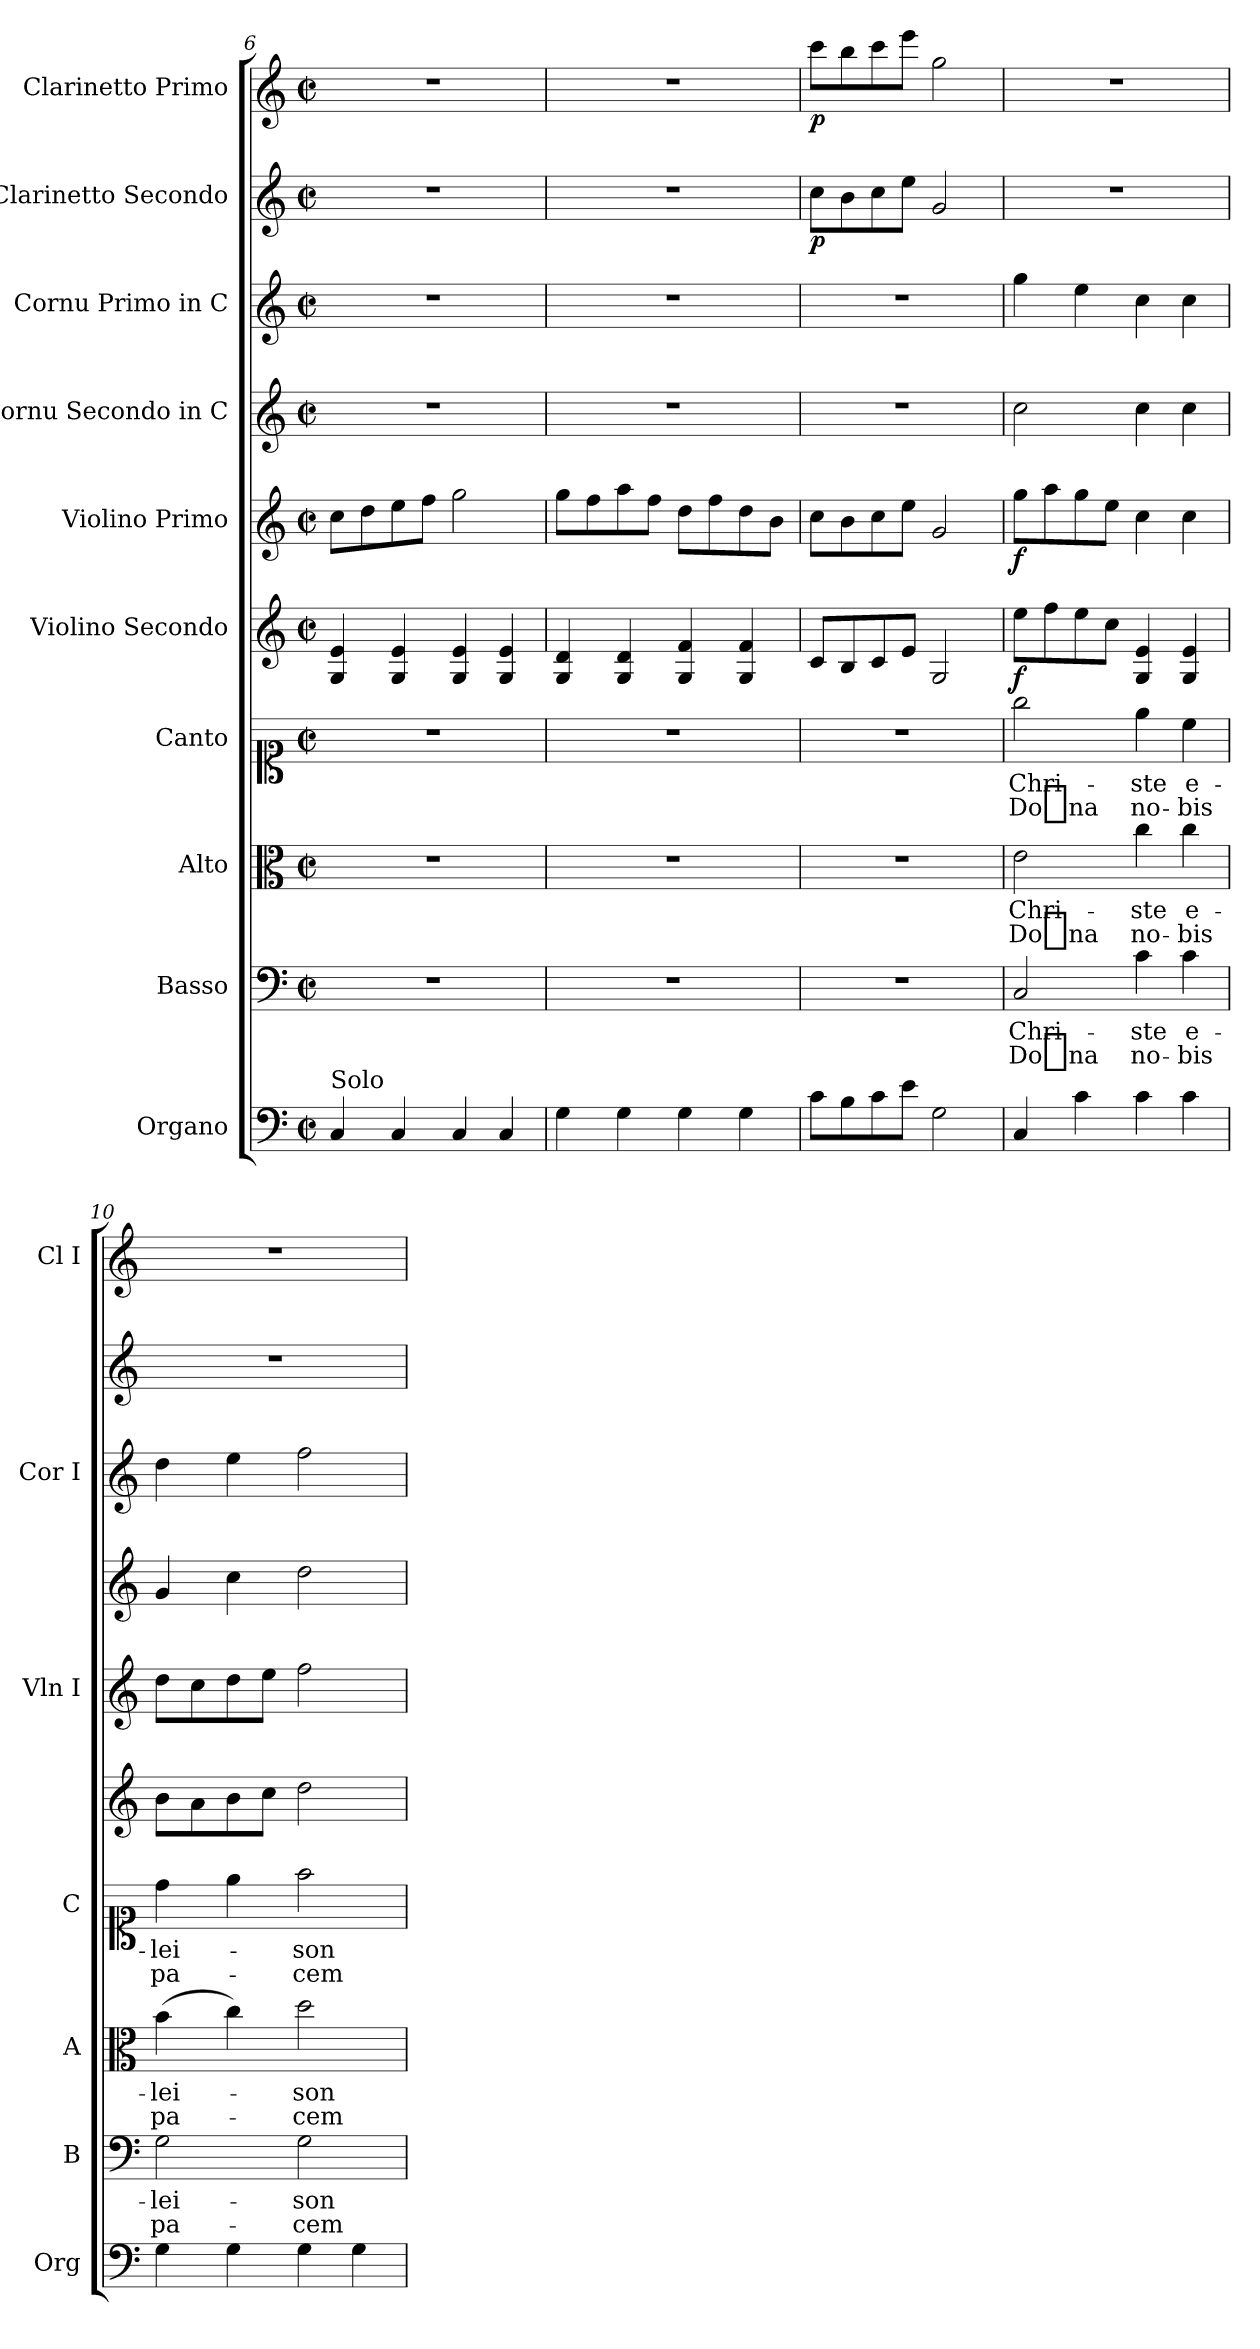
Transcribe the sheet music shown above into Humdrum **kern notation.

**kern	**kern	**text	**text	**kern	**text	**text	**kern	**text	**text	**kern	**dynam	**kern	**dynam	**kern	**kern	**kern	**dynam	**kern	**dynam
*part10	*part9	*part9	*part9	*part8	*part8	*part8	*part7	*part7	*part7	*part6	*part6	*part5	*part5	*part4	*part3	*part2	*part2	*part1	*part1
*staff10	*staff9	*staff9	*staff9	*staff8	*staff8	*staff8	*staff7	*staff7	*staff7	*staff6	*staff6	*staff5	*staff5	*staff4	*staff3	*staff2	*staff2	*staff1	*staff1
*I"Organo	*I"Basso	*	*	*I"Alto	*	*	*I"Canto	*	*	*I"Violino Secondo	*	*I"Violino Primo	*	*I"Cornu Secondo in C	*I"Cornu Primo in C	*I"Clarinetto Secondo	*	*I"Clarinetto Primo	*
*I'Org	*I'B	*	*	*I'A	*	*	*I'C	*	*	*	*	*I'Vln I	*	*	*I'Cor I	*	*	*I'Cl I	*
*clefF4	*clefF4	*	*	*clefC3	*	*	*clefC1	*	*	*clefG2	*	*clefG2	*	*clefG2	*clefG2	*clefG2	*	*clefG2	*
*k[]	*k[]	*	*	*k[]	*	*	*k[]	*	*	*k[]	*	*k[]	*	*k[]	*k[]	*k[]	*	*k[]	*
*M2/2	*M2/2	*	*	*M2/2	*	*	*M2/2	*	*	*M2/2	*	*M2/2	*	*M2/2	*M2/2	*M2/2	*	*M2/2	*
*met(c|)	*met(c|)	*	*	*met(c|)	*	*	*met(c|)	*	*	*met(c|)	*	*met(c|)	*	*met(c|)	*met(c|)	*met(c|)	*	*met(c|)	*
=6	=6	=6	=6	=6	=6	=6	=6	=6	=6	=6	=6	=6	=6	=6	=6	=6	=6	=6	=6
!LO:TX:a:t=Solo	!	!	!	!	!	!	!	!	!	!	!	!	!	!	!	!	!	!	!
4C	1r	.	.	1r	.	.	1r	.	.	4G 4e	.	8ccL	.	1r	1r	1r	.	1r	.
.	.	.	.	.	.	.	.	.	.	.	.	8dd	.	.	.	.	.	.	.
4C	.	.	.	.	.	.	.	.	.	4G 4e	.	8ee	.	.	.	.	.	.	.
.	.	.	.	.	.	.	.	.	.	.	.	8ffJ	.	.	.	.	.	.	.
4C	.	.	.	.	.	.	.	.	.	4G 4e	.	2gg	.	.	.	.	.	.	.
4C	.	.	.	.	.	.	.	.	.	4G 4e	.	.	.	.	.	.	.	.	.
=7	=7	=7	=7	=7	=7	=7	=7	=7	=7	=7	=7	=7	=7	=7	=7	=7	=7	=7	=7
4G	1r	.	.	1r	.	.	1r	.	.	4G 4d	.	8ggL	.	1r	1r	1r	.	1r	.
.	.	.	.	.	.	.	.	.	.	.	.	8ff	.	.	.	.	.	.	.
4G	.	.	.	.	.	.	.	.	.	4G 4d	.	8aa	.	.	.	.	.	.	.
.	.	.	.	.	.	.	.	.	.	.	.	8ffJ	.	.	.	.	.	.	.
4G	.	.	.	.	.	.	.	.	.	4G 4f	.	8ddL	.	.	.	.	.	.	.
.	.	.	.	.	.	.	.	.	.	.	.	8ff	.	.	.	.	.	.	.
4G	.	.	.	.	.	.	.	.	.	4G 4f	.	8dd	.	.	.	.	.	.	.
.	.	.	.	.	.	.	.	.	.	.	.	8bJ	.	.	.	.	.	.	.
=8	=8	=8	=8	=8	=8	=8	=8	=8	=8	=8	=8	=8	=8	=8	=8	=8	=8	=8	=8
8cL	1r	.	.	1r	.	.	1r	.	.	8cL	.	8ccL	.	1r	1r	8ccL	p	8cccL	p
8B	.	.	.	.	.	.	.	.	.	8B	.	8b	.	.	.	8b	.	8bb	.
8c	.	.	.	.	.	.	.	.	.	8c	.	8cc	.	.	.	8cc	.	8ccc	.
8eJ	.	.	.	.	.	.	.	.	.	8eJ	.	8eeJ	.	.	.	8eeJ	.	8eeeJ	.
2G	.	.	.	.	.	.	.	.	.	2G	.	2g	.	.	.	2g	.	2gg	.
=9	=9	=9	=9	=9	=9	=9	=9	=9	=9	=9	=9	=9	=9	=9	=9	=9	=9	=9	=9
4C	2C	Chri-	Do_na	2e	Chri-	Do_na	2gg	Chri-	Do_na	8eeL	f	8ggL	f	2cc	4gg	1r	.	1r	.
.	.	.	.	.	.	.	.	.	.	8ff	.	8aa	.	.	.	.	.	.	.
4c	.	.	.	.	.	.	.	.	.	8ee	.	8gg	.	.	4ee	.	.	.	.
.	.	.	.	.	.	.	.	.	.	8ccJ	.	8eeJ	.	.	.	.	.	.	.
4c	4c	-ste	no-	4cc	-ste	no-	4ee	-ste	no-	4G 4e	.	4cc	.	4cc	4cc	.	.	.	.
4c	4c	e-	-bis	4cc	e-	-bis	4cc	e-	-bis	4G 4e	.	4cc	.	4cc	4cc	.	.	.	.
=10	=10	=10	=10	=10	=10	=10	=10	=10	=10	=10	=10	=10	=10	=10	=10	=10	=10	=10	=10
4G	2G	-lei-	pa-	(>4b	-lei-	pa-	4dd	-lei-	pa-	8bL	.	8ddL	.	4g	4dd	1r	.	1r	.
.	.	.	.	.	.	.	.	.	.	8a	.	8cc	.	.	.	.	.	.	.
4G	.	.	.	4cc)	.	.	4ee	.	.	8b	.	8dd	.	4cc	4ee	.	.	.	.
.	.	.	.	.	.	.	.	.	.	8ccJ	.	8eeJ	.	.	.	.	.	.	.
4G	2G	-son	cem	2dd	-son	cem	2ff	-son	cem	2dd	.	2ff	.	2dd	2ff	.	.	.	.
4G	.	.	.	.	.	.	.	.	.	.	.	.	.	.	.	.	.	.	.
=	=	=	=	=	=	=	=	=	=	=	=	=	=	=	=	=	=	=	=
*-	*-	*-	*-	*-	*-	*-	*-	*-	*-	*-	*-	*-	*-	*-	*-	*-	*-	*-	*-
